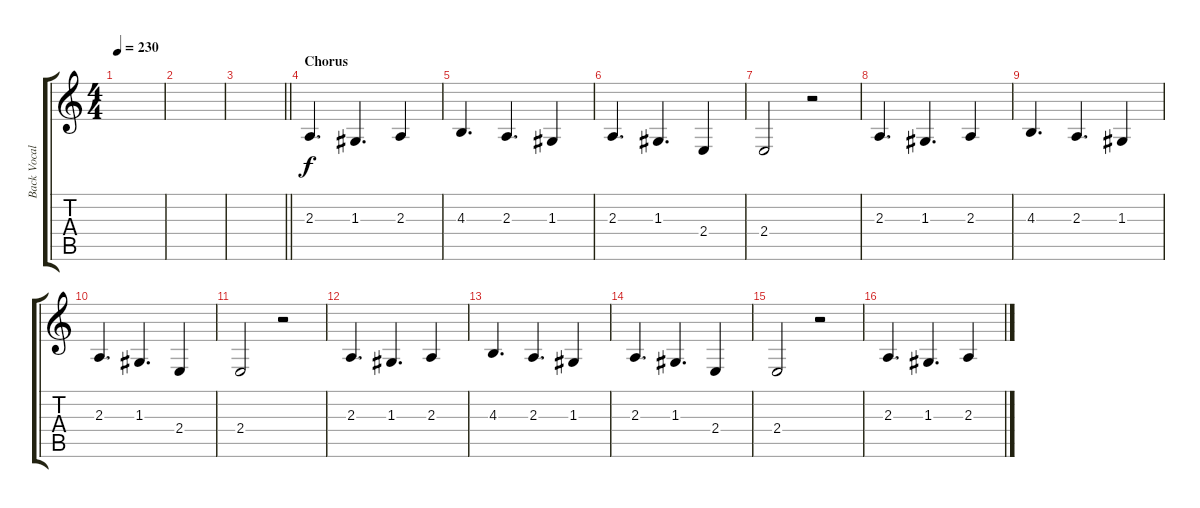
\track ("Back Vocals" "Back Vocal") {instrument altosax}
\staff {score tabs}
\tuning (E4 B3 G3 D3 A2 E2) {hide}
\ts (4 4)
\tempo 230
\clef g2
\ks c
|
|
\barLineRight lightlight
|
\section ("" "Chorus")
2.3.4{d} 1.3.4{d} 2.3.4 |
4.3.4{d} 2.3.4{d} 1.3.4 |
2.3.4{d} 1.3.4{d} 2.4.4 |
2.4.2 r.2 |
2.3.4{d} 1.3.4{d} 2.3.4 |
4.3.4{d} 2.3.4{d} 1.3.4 |
2.3.4{d} 1.3.4{d} 2.4.4 |
2.4.2 r.2 |
2.3.4{d} 1.3.4{d} 2.3.4 |
4.3.4{d} 2.3.4{d} 1.3.4 |
2.3.4{d} 1.3.4{d} 2.4.4 |
2.4.2 r.2 |
2.3.4{d} 1.3.4{d} 2.3.4
